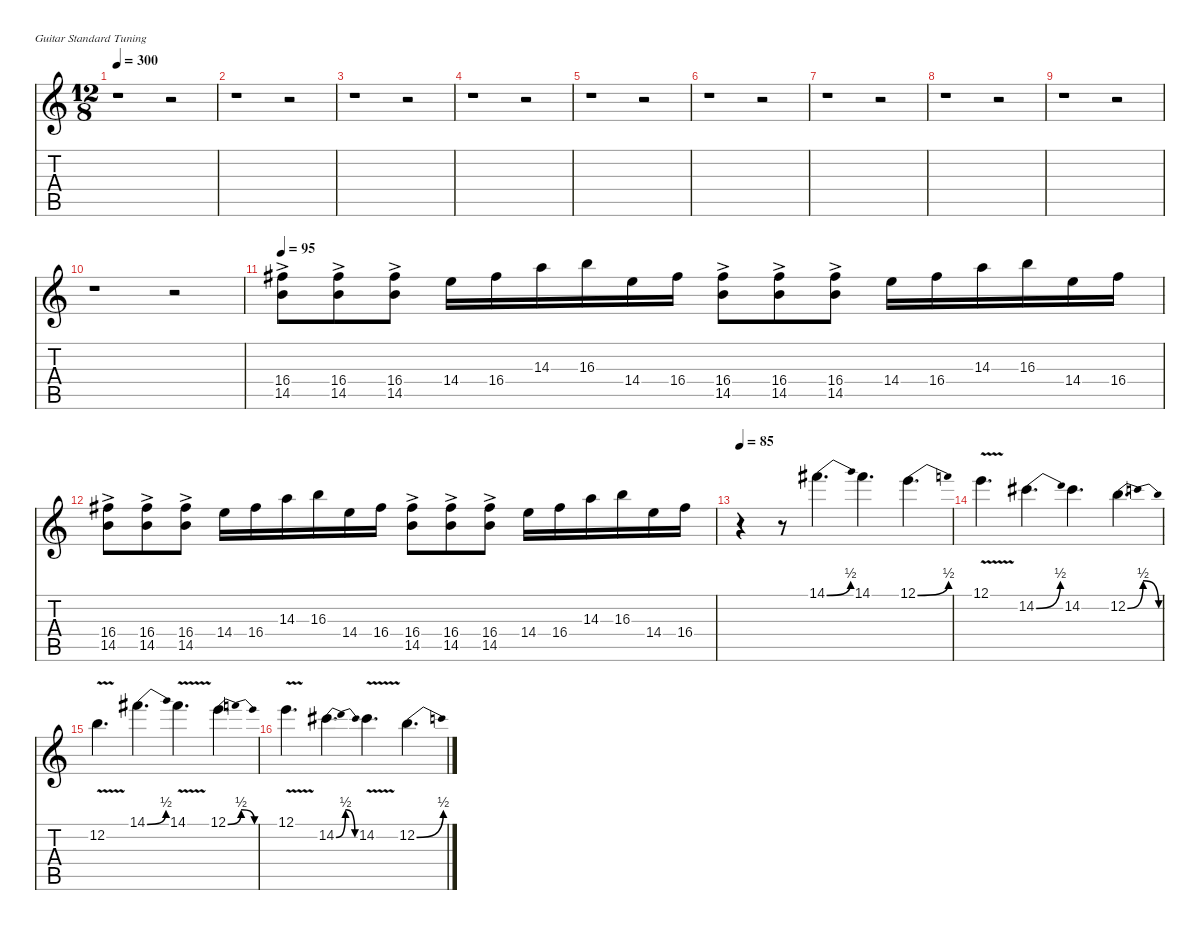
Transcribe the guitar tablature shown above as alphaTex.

\defaultSystemsLayout 4
\hideDynamics
\bracketExtendMode nobrackets
\singleTrackTrackNamePolicy hidden
\multiTrackTrackNamePolicy hidden
\firstSystemTrackNameMode fullname
\firstSystemTrackNameOrientation horizontal
\otherSystemsTrackNameOrientation horizontal
\track ("Gtr. 3 w/dist" "dist.guit.") {instrument distortionguitar}
\staff {score tabs}
\tuning (E4 B3 G3 D3 A2 E2)
\ts (12 8)
\tempo 300
\clef g2
\ks c
r.1{dy f beam Down} r.2{beam Down} |
r.1{beam Down} r.2{beam Down} |
r.1{beam Down} r.2{beam Down} |
r.1{beam Down} r.2{beam Down} |
r.1{beam Down} r.2{beam Down} |
r.1{beam Down} r.2{beam Down} |
r.1{beam Down} r.2{beam Down} |
r.1{beam Down} r.2{beam Down} |
r.1{beam Down} r.2{beam Down} |
r.1{beam Down} r.2{beam Down} |
\tempo 95
(16.4{ac acc #} 14.5{ac}).8{beam Down} (16.4{ac acc #} 14.5{ac}).8{beam Down} (16.4{ac acc #} 14.5{ac}).8{beam Down} 14.4.16{beam Down} 16.4{acc #}.16{beam Down} 14.3.16{beam Down} 16.3.16{beam Down} 14.4.16{beam Down} 16.4{acc #}.16{beam Down} (16.4{ac acc #} 14.5{ac}).8{beam Down} (16.4{ac acc #} 14.5{ac}).8{beam Down} (16.4{ac acc #} 14.5{ac}).8{beam Down} 14.4.16{beam Down} 16.4{acc #}.16{beam Down} 14.3.16{beam Down} 16.3.16{beam Down} 14.4.16{beam Down} 16.4{acc #}.16{beam Down} |
(16.4{ac acc #} 14.5{ac}).8{beam Down} (16.4{ac acc #} 14.5{ac}).8{beam Down} (16.4{ac acc #} 14.5{ac}).8{beam Down} 14.4.16{beam Down} 16.4{acc #}.16{beam Down} 14.3.16{beam Down} 16.3.16{beam Down} 14.4.16{beam Down} 16.4{acc #}.16{beam Down} (16.4{ac acc #} 14.5{ac}).8{beam Down} (16.4{ac acc #} 14.5{ac}).8{beam Down} (16.4{ac acc #} 14.5{ac}).8{beam Down} 14.4.16{beam Down} 16.4{acc #}.16{beam Down} 14.3.16{beam Down} 16.3.16{beam Down} 14.4.16{beam Down} 16.4{acc #}.16{beam Down} |
\tempo 85
r.4{beam Down} r.8{beam Down} 14.1{be (bend 0 0 30 2) acc #}.4{d beam Down} 14.1{acc #}.4{d beam Down} 12.1{be (bend 0 0 30 2)}.4{d beam Down} |
12.1{v}.4{d beam Down} 14.2{be (bend 0 0 30 2) acc #}.4{d beam Down} 14.2{acc #}.4{d beam Down} 12.2{be (bendrelease 0 0 15 2 30 2 45 0)}.4{d beam Down} |
12.2{v}.4{d beam Down} 14.1{be (bend 0 0 30 2) acc #}.4{d beam Down} 14.1{v acc #}.4{d beam Down} 12.1{be (bendrelease 0 0 15 2 30 2 45 0)}.4{d beam Down} |
12.1{v}.4{d beam Down} 14.2{be (bendrelease 0 0 15 2 30 2 45 0) acc #}.4{d beam Down} 14.2{v acc #}.4{d beam Down} 12.2{be (bend 0 0 30 2)}.4{d beam Down}
